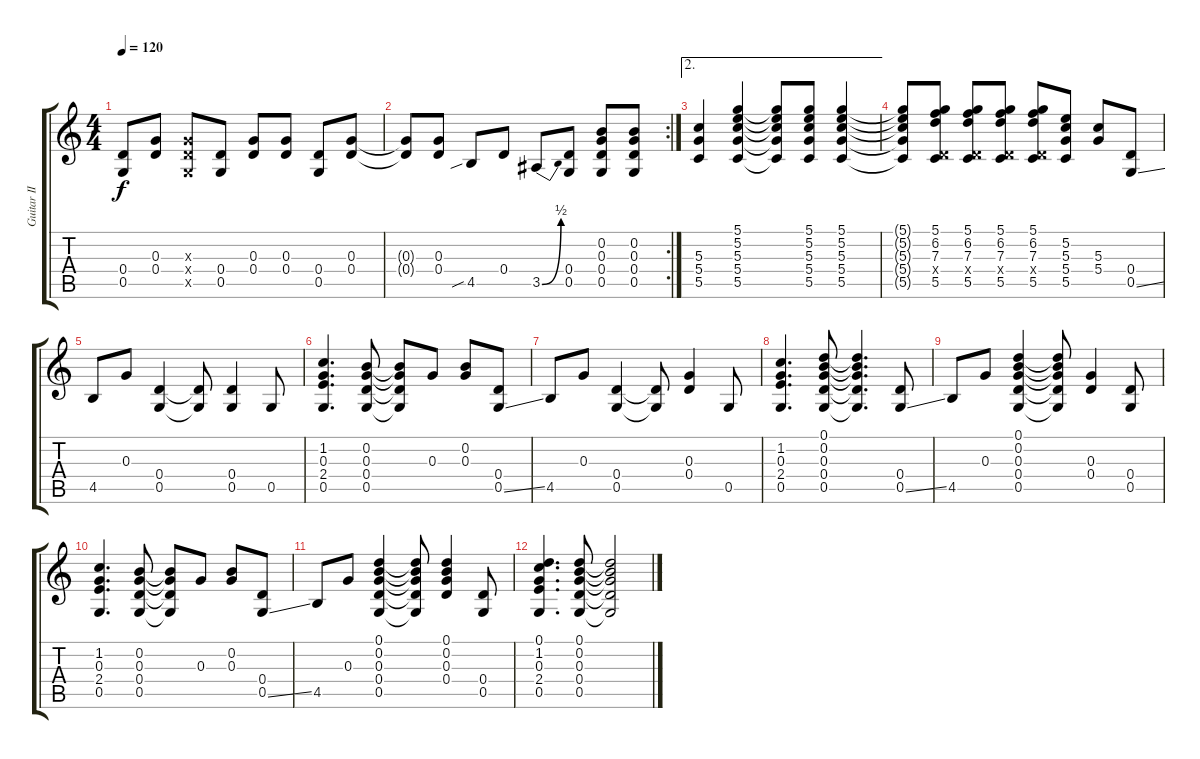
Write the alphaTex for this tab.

\track ("Guitar II" "Guitar II") {instrument acousticguitarsteel}
\staff {score tabs}
\tuning (D4 B3 G3 D3 G2 D2) {hide}
\ts (4 4)
\tempo 120
\clef g2
\ks c
(0.4{t} 0.5{t}).8{dy f} (0.3 0.4).8 (0.3{x} 0.4{x} 0.5{x}).8 (0.4 0.5).8 (0.3 0.4).8 (0.3 0.4).8 (0.4 0.5).8 (0.3 0.4).8 |
\rc 2
(0.3{t} 0.4{t}).8 (0.3 0.4).8 4.5{sib}.8 0.4.8 3.5{be (bend 0 0 60 2)}.8 (0.4 0.5).8 (0.2 0.3 0.4 0.5).8 (0.2 0.3 0.4 0.5).8 |
\ae 2
(5.3 5.4 5.5).4 (5.1 5.2 5.3 5.4 5.5).4 (5.1{t} 5.2{t} 5.3{t} 5.4{t} 5.5{t}).8 (5.1 5.2 5.3 5.4 5.5).8 (5.1 5.2 5.3 5.4 5.5).4 |
(5.1{t} 5.2{t} 5.3{t} 5.4{t} 5.5{t}).8 (5.1 6.2 7.3 0.4{x} 5.5).8 (5.1 6.2 7.3 0.4{x} 5.5).8 (5.1 6.2 7.3 0.4{x} 5.5).8 (5.1 6.2 7.3 0.4{x} 5.5).8 (5.2 5.3 5.4 5.5).8 (5.3 5.4).8 (0.4 0.5{ss}).8 |
4.5.8 0.3.8 (0.4 0.5).4 (0.4{t} 0.5{t}).8 (0.4 0.5).4 0.5.8 |
(1.2 0.3 2.4 0.5).4{d} (0.2 0.3 0.4 0.5).8 (0.2{t} 0.3{t} 0.4{t} 0.5{t}).8 0.3.8 (0.2 0.3).8 (0.4 0.5{ss}).8 |
4.5.8 0.3.8 (0.4 0.5).4 (0.4{t} 0.5{t}).8 (0.3 0.4).4 0.5.8 |
(1.2 0.3 2.4 0.5).4{d} (0.1 0.2 0.3 0.4 0.5).8 (0.1{t} 0.2{t} 0.3{t} 0.4{t} 0.5{t}).4{d} (0.4 0.5{ss}).8 |
4.5.8 0.3.8 (0.1 0.2 0.3 0.4 0.5).4 (0.1{t} 0.2{t} 0.3{t} 0.4{t} 0.5{t}).8 (0.3 0.4).4 (0.4 0.5).8 |
(1.2 0.3 2.4 0.5).4{d} (0.2 0.3 0.4 0.5).8 (0.2{t} 0.3{t} 0.4{t} 0.5{t}).8 0.3.8 (0.2 0.3).8 (0.4 0.5{ss}).8 |
4.5.8 0.3.8 (0.1 0.2 0.3 0.4 0.5).4 (0.1{t} 0.2{t} 0.3{t} 0.4{t} 0.5{t}).8 (0.1 0.2 0.3 0.4).4 (0.4 0.5).8 |
(0.1 1.2 0.3 2.4 0.5).4{d} (0.1 0.2 0.3 0.4 0.5).8 (0.1{t} 0.2{t} 0.3{t} 0.4{t} 0.5{t}).2
